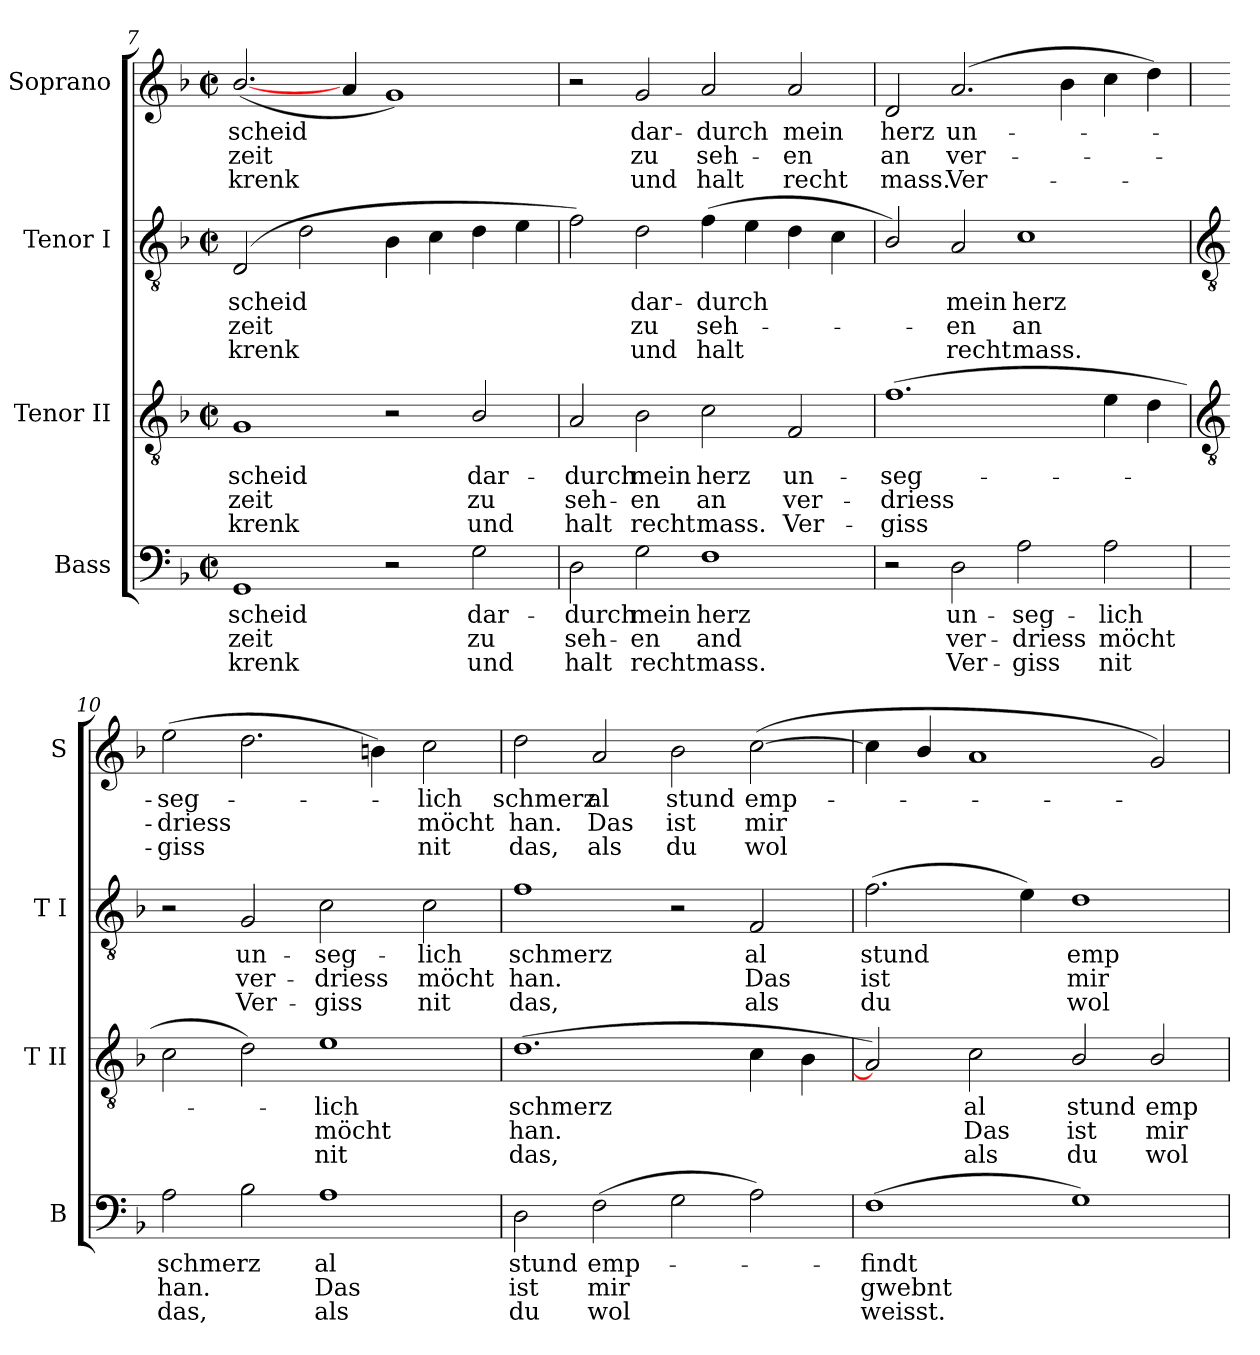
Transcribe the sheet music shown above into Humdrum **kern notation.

**kern	**text	**text	**text	**kern	**text	**text	**text	**kern	**text	**text	**text	**kern	**text	**text	**text
*part4	*part4	*part4	*part4	*part3	*part3	*part3	*part3	*part2	*part2	*part2	*part2	*part1	*part1	*part1	*part1
*staff4	*staff4	*staff4	*staff4	*staff3	*staff3	*staff3	*staff3	*staff2	*staff2	*staff2	*staff2	*staff1	*staff1	*staff1	*staff1
*I"Bass	*	*	*	*I"Tenor II	*	*	*	*I"Tenor I	*	*	*	*I"Soprano	*	*	*
*I'B	*	*	*	*I'T II	*	*	*	*I'T I	*	*	*	*I'S	*	*	*
*clefF4	*	*	*	*clefGv2	*	*	*	*clefGv2	*	*	*	*clefG2	*	*	*
*k[b-]	*	*	*	*k[b-]	*	*	*	*k[b-]	*	*	*	*k[b-]	*	*	*
*F:	*	*	*	*F:	*	*	*	*F:	*	*	*	*F:	*	*	*
*M4/2	*	*	*	*M4/2	*	*	*	*M4/2	*	*	*	*M4/2	*	*	*
*met(c|)	*	*	*	*met(c|)	*	*	*	*met(c|)	*	*	*	*met(c|)	*	*	*
=7	=7	=7	=7	=7	=7	=7	=7	=7	=7	=7	=7	=7	=7	=7	=7
!	!LO:LY:b	!LO:LY:b	!LO:LY:b	!	!LO:LY:b	!LO:LY:b	!LO:LY:b	!	!LO:LY:b	!LO:LY:b	!LO:LY:b	!	!LO:LY:b	!LO:LY:b	!LO:LY:b
1GG	scheid	zeit	krenk	1G	scheid	zeit	krenk	(>2D	scheid	zeit	krenk	(<[2.b-/	scheid	zeit	krenk
.	.	.	.	.	.	.	.	2d	.	.	.	.	.	.	.
.	.	.	.	.	.	.	.	.	.	.	.	4a	.	.	.
2r	.	.	.	2r	.	.	.	4B-	.	.	.	1g)	.	.	.
.	.	.	.	.	.	.	.	4c	.	.	.	.	.	.	.
!	!LO:LY:b	!LO:LY:b	!LO:LY:b	!	!LO:LY:b	!LO:LY:b	!LO:LY:b	!	!	!	!	!	!	!	!
2G	dar-	-zu	und	2B-/	dar-	-zu	und	4d	.	.	.	.	.	.	.
.	.	.	.	.	.	.	.	4e	.	.	.	.	.	.	.
=8	=8	=8	=8	=8	=8	=8	=8	=8	=8	=8	=8	=8	=8	=8	=8
!	!LO:LY:b	!LO:LY:b	!LO:LY:b	!	!LO:LY:b	!LO:LY:b	!LO:LY:b	!	!	!	!	!	!	!	!
2D	durch	seh-	-halt	2A	durch	seh-	-halt	2f)	.	.	.	2r	.	.	.
!	!LO:LY:b	!LO:LY:b	!LO:LY:b	!	!LO:LY:b	!LO:LY:b	!LO:LY:b	!	!LO:LY:b	!LO:LY:b	!LO:LY:b	!	!LO:LY:b	!LO:LY:b	!LO:LY:b
2G	mein	en	recht	2B-	mein	en	recht	2d	dar-	-zu	und	2g	dar-	-zu	und
!	!LO:LY:b	!LO:LY:b	!LO:LY:b	!	!LO:LY:b	!LO:LY:b	!LO:LY:b	!	!LO:LY:b	!LO:LY:b	!LO:LY:b	!	!LO:LY:b	!LO:LY:b	!LO:LY:b
1F	herz	and	mass.	2c	herz	an	mass.	(>4f	durch	seh-	halt	2a	durch	seh-	-halt
.	.	.	.	.	.	.	.	4e	.	.	.	.	.	.	.
!	!	!	!	!	!LO:LY:b	!LO:LY:b	!LO:LY:b	!	!	!	!	!	!LO:LY:b	!LO:LY:b	!LO:LY:b
.	.	.	.	2F	un-	-ver-	-Ver-	4d	.	.	.	2a	mein	en	recht
.	.	.	.	.	.	.	.	4c	.	.	.	.	.	.	.
=9	=9	=9	=9	=9	=9	=9	=9	=9	=9	=9	=9	=9	=9	=9	=9
!	!	!	!	!	!LO:LY:b	!LO:LY:b	!LO:LY:b	!	!	!	!	!	!LO:LY:b	!LO:LY:b	!LO:LY:b
2r	.	.	.	(>1.f	-seg-	driess	giss	2B-/)	.	.	.	2d	herz	an	mass.
!	!LO:LY:b	!LO:LY:b	!LO:LY:b	!	!	!	!	!	!LO:LY:b	!LO:LY:b	!LO:LY:b	!	!LO:LY:b	!LO:LY:b	!LO:LY:b
2D	un-	-ver-	-Ver-	.	.	.	.	2A	mein	en	recht	(>2.a	un-	ver-	Ver-
!	!LO:LY:b	!LO:LY:b	!LO:LY:b	!	!	!	!	!	!LO:LY:b	!LO:LY:b	!LO:LY:b	!	!	!	!
2A	-seg-	-driess	giss	.	.	.	.	1c	herz	an	mass.	.	.	.	.
.	.	.	.	.	.	.	.	.	.	.	.	4b-	.	.	.
!	!LO:LY:b	!LO:LY:b	!LO:LY:b	!	!	!	!	!	!	!	!	!	!	!	!
2A	lich	möcht	nit	4e	.	.	.	.	.	.	.	4cc	.	.	.
.	.	.	.	4d	.	.	.	.	.	.	.	4dd)	.	.	.
!!LO:LB:g=z
=10	=10	=10	=10	=10	=10	=10	=10	=10	=10	=10	=10	=10	=10	=10	=10
*	*	*	*	*clefGv2	*	*	*	*clefGv2	*	*	*	*	*	*	*
!	!LO:LY:b	!LO:LY:b	!LO:LY:b	!	!	!	!	!	!	!	!	!	!LO:LY:b	!LO:LY:b	!LO:LY:b
2A	schmerz	han.	das,	2c	.	.	.	2r	.	.	.	(>2ee	seg-	driess	giss
!	!	!	!	!	!	!	!	!	!LO:LY:b	!LO:LY:b	!LO:LY:b	!	!	!	!
2B-	.	.	.	2d)	.	.	.	2G	un-	-ver-	-Ver-	2.dd	.	.	.
!	!LO:LY:b	!LO:LY:b	!LO:LY:b	!	!LO:LY:b	!LO:LY:b	!LO:LY:b	!	!LO:LY:b	!LO:LY:b	!LO:LY:b	!	!	!	!
1A	al	Das	als	1e	lich	möcht	nit	2c	-seg-	-driess	giss	.	.	.	.
.	.	.	.	.	.	.	.	.	.	.	.	4bn)	.	.	.
!	!	!	!	!	!	!	!	!	!LO:LY:b	!LO:LY:b	!LO:LY:b	!	!LO:LY:b	!LO:LY:b	!LO:LY:b
.	.	.	.	.	.	.	.	2c	lich	möcht	nit	2cc	lich	möcht	nit
=11	=11	=11	=11	=11	=11	=11	=11	=11	=11	=11	=11	=11	=11	=11	=11
!	!LO:LY:b	!LO:LY:b	!LO:LY:b	!	!LO:LY:b	!LO:LY:b	!LO:LY:b	!	!LO:LY:b	!LO:LY:b	!LO:LY:b	!	!LO:LY:b	!LO:LY:b	!LO:LY:b
2D	stund	ist	du	(>1.d	schmerz	han.	das,	1f	schmerz	han.	das,	2dd	schmerz	han.	das,
!	!LO:LY:b	!LO:LY:b	!LO:LY:b	!	!	!	!	!	!	!	!	!	!LO:LY:b	!LO:LY:b	!LO:LY:b
(>2F	emp-	mir	wol	.	.	.	.	.	.	.	.	2a	al	Das	als
!	!	!	!	!	!	!	!	!	!	!	!	!	!LO:LY:b	!LO:LY:b	!LO:LY:b
2G	.	.	.	.	.	.	.	2r	.	.	.	2b-	stund	ist	du
!	!	!	!	!	!	!	!	!	!LO:LY:b	!LO:LY:b	!LO:LY:b	!	!LO:LY:b	!LO:LY:b	!LO:LY:b
2A)	.	.	.	4c	.	.	.	2F	al	Das	als	(<[2cc\	emp-	mir	wol
.	.	.	.	4B-	.	.	.	.	.	.	.	.	.	.	.
=12	=12	=12	=12	=12	=12	=12	=12	=12	=12	=12	=12	=12	=12	=12	=12
!	!LO:LY:b	!LO:LY:b	!LO:LY:b	!	!	!	!	!	!LO:LY:b	!LO:LY:b	!LO:LY:b	!	!	!	!
(>1F	findt	gwebnt	weisst.	2A])	.	.	.	(>2.f	stund	ist	du	4cc\]	.	.	.
.	.	.	.	.	.	.	.	.	.	.	.	4b-/	.	.	.
!	!	!	!	!	!LO:LY:b	!LO:LY:b	!LO:LY:b	!	!	!	!	!	!	!	!
.	.	.	.	2c	al	Das	als	.	.	.	.	1a	.	.	.
.	.	.	.	.	.	.	.	4e)	.	.	.	.	.	.	.
!	!	!	!	!	!LO:LY:b	!LO:LY:b	!LO:LY:b	!	!LO:LY:b	!LO:LY:b	!LO:LY:b	!	!	!	!
1G)	.	.	.	2B-/	stund	ist	du	1d	emp-	-mir	wol	.	.	.	.
!	!	!	!	!	!LO:LY:b	!LO:LY:b	!LO:LY:b	!	!	!	!	!	!	!	!
.	.	.	.	2B-/	emp-	-mir	wol	.	.	.	.	2g)	.	.	.
=	=	=	=	=	=	=	=	=	=	=	=	=	=	=	=
*-	*-	*-	*-	*-	*-	*-	*-	*-	*-	*-	*-	*-	*-	*-	*-
